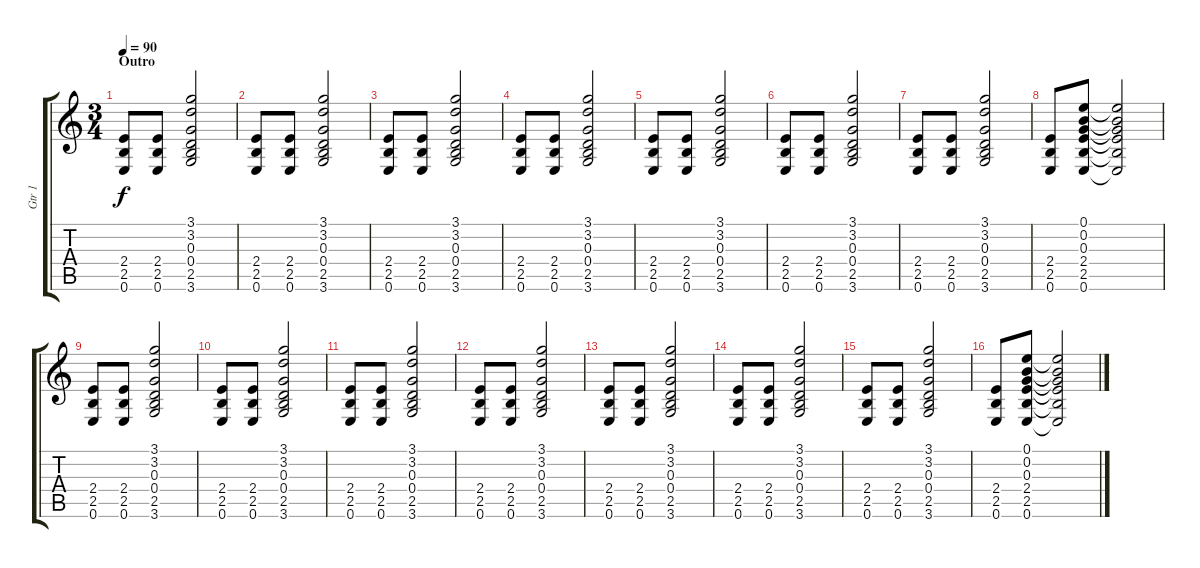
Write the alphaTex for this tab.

\track ("Gtr 1" "Gtr 1") {instrument distortionguitar}
\staff {score tabs}
\tuning (E4 B3 G3 D3 A2 E2) {hide}
\ts (3 4)
\section ("" "Outro")
\tempo 90
\clef g2
\ks c
(2.4 2.5 0.6).8{dy f} (2.4 2.5 0.6).8 (3.1 3.2 0.3 0.4 2.5 3.6).2 |
(2.4 2.5 0.6).8 (2.4 2.5 0.6).8 (3.1 3.2 0.3 0.4 2.5 3.6).2 |
(2.4 2.5 0.6).8 (2.4 2.5 0.6).8 (3.1 3.2 0.3 0.4 2.5 3.6).2 |
(2.4 2.5 0.6).8 (2.4 2.5 0.6).8 (3.1 3.2 0.3 0.4 2.5 3.6).2 |
(2.4 2.5 0.6).8 (2.4 2.5 0.6).8 (3.1 3.2 0.3 0.4 2.5 3.6).2 |
(2.4 2.5 0.6).8 (2.4 2.5 0.6).8 (3.1 3.2 0.3 0.4 2.5 3.6).2 |
(2.4 2.5 0.6).8 (2.4 2.5 0.6).8 (3.1 3.2 0.3 0.4 2.5 3.6).2 |
(2.4 2.5 0.6).8 (0.1 0.2 0.3 2.4 2.5 0.6).8 (0.1{t} 0.2{t} 0.3{t} 2.4{t} 2.5{t} 0.6{t}).2 |
(2.4 2.5 0.6).8{volume 5} (2.4 2.5 0.6).8 (3.1 3.2 0.3 0.4 2.5 3.6).2 |
(2.4 2.5 0.6).8 (2.4 2.5 0.6).8 (3.1 3.2 0.3 0.4 2.5 3.6).2 |
(2.4 2.5 0.6).8 (2.4 2.5 0.6).8 (3.1 3.2 0.3 0.4 2.5 3.6).2 |
(2.4 2.5 0.6).8 (2.4 2.5 0.6).8 (3.1 3.2 0.3 0.4 2.5 3.6).2 |
(2.4 2.5 0.6).8{volume 0} (2.4 2.5 0.6).8 (3.1 3.2 0.3 0.4 2.5 3.6).2 |
(2.4 2.5 0.6).8 (2.4 2.5 0.6).8 (3.1 3.2 0.3 0.4 2.5 3.6).2 |
(2.4 2.5 0.6).8 (2.4 2.5 0.6).8 (3.1 3.2 0.3 0.4 2.5 3.6).2 |
(2.4 2.5 0.6).8 (0.1 0.2 0.3 2.4 2.5 0.6).8 (0.1{t} 0.2{t} 0.3{t} 2.4{t} 2.5{t} 0.6{t}).2
